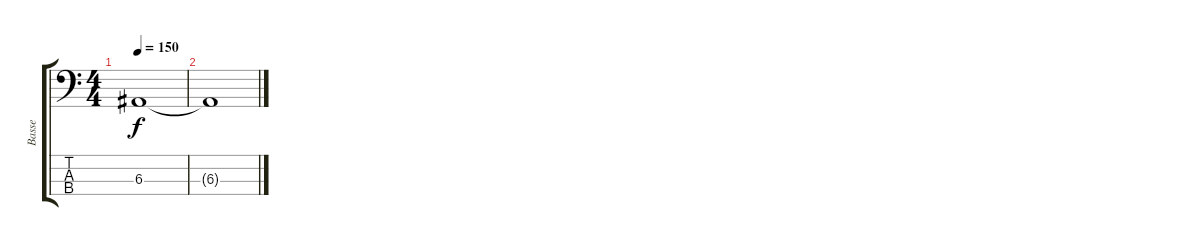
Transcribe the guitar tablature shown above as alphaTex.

\track ("Basse" "Basse") {instrument electricbassfinger}
\staff {score tabs}
\tuning (D2 A1 E1 B0) {hide}
\ts (4 4)
\tempo 150
\clef f4
\ks c
6.3.1{dy f} |
6.3{t}.1
